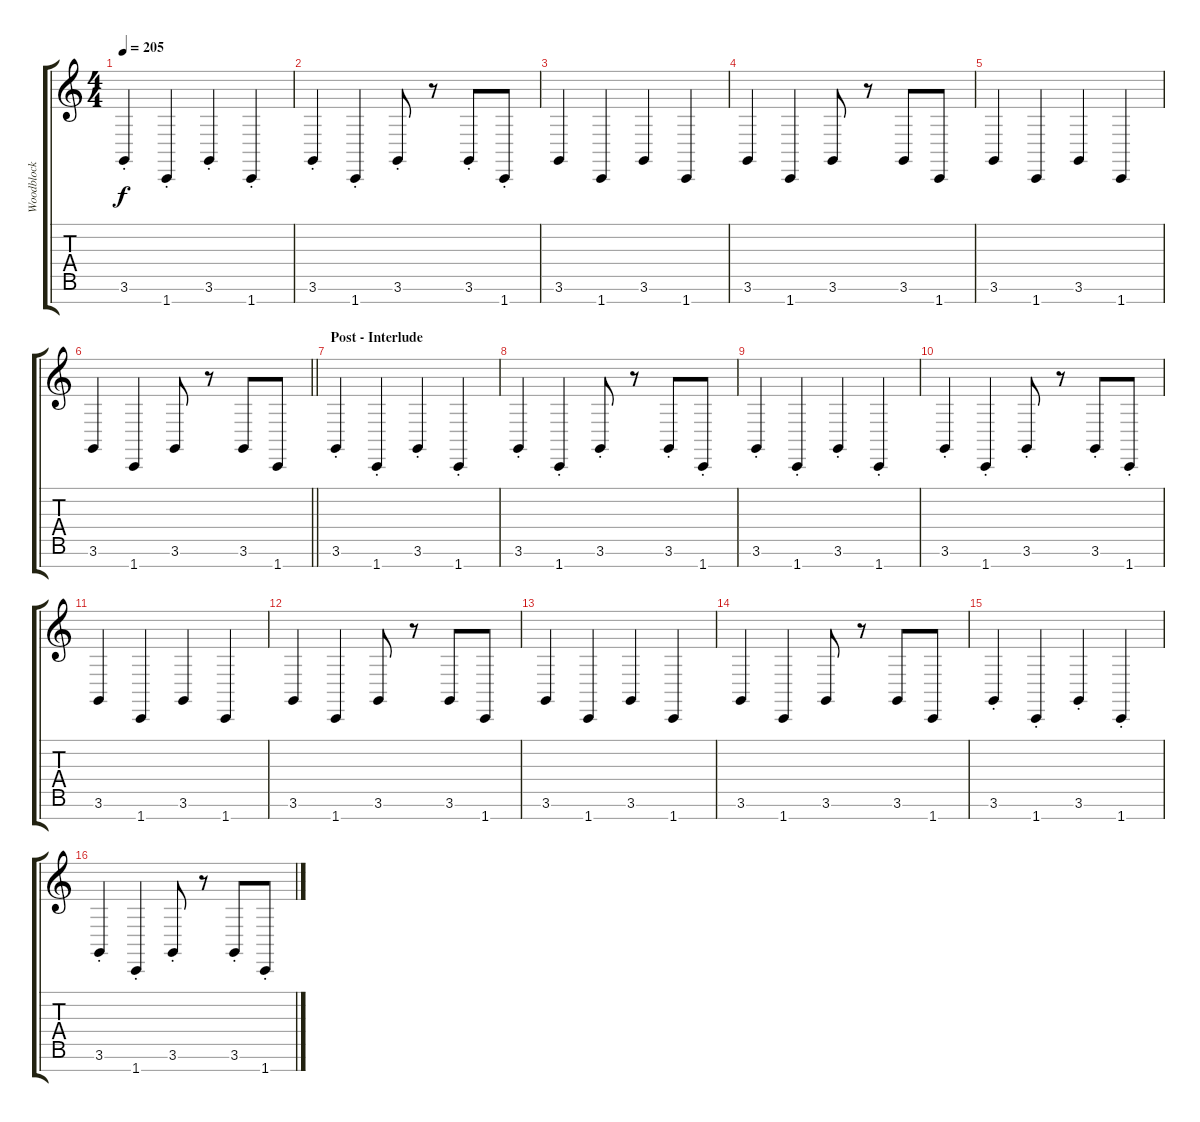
\track ("Woodblock" "Woodblock") {instrument woodblock}
\staff {score tabs}
\tuning (E4 B3 G3 D3 A2 E2 B1) {hide}
\ts (4 4)
\tempo 205
\clef g2
\ks c
3.6{st}.4{dy f} 1.7{st}.4 3.6{st}.4 1.7{st}.4 |
3.6{st}.4 1.7{st}.4 3.6{st}.8 r.8 3.6{st}.8 1.7{st}.8 |
3.6.4 1.7.4 3.6.4 1.7.4 |
3.6.4 1.7.4 3.6.8 r.8 3.6.8 1.7.8 |
3.6.4 1.7.4 3.6.4 1.7.4 |
\barLineRight lightlight
3.6.4 1.7.4 3.6.8 r.8 3.6.8 1.7.8 |
\section ("" "Post - Interlude")
3.6{st}.4 1.7{st}.4 3.6{st}.4 1.7{st}.4 |
3.6{st}.4 1.7{st}.4 3.6{st}.8 r.8 3.6{st}.8 1.7{st}.8 |
3.6{st}.4 1.7{st}.4 3.6{st}.4 1.7{st}.4 |
3.6{st}.4 1.7{st}.4 3.6{st}.8 r.8 3.6{st}.8 1.7{st}.8 |
3.6.4 1.7.4 3.6.4 1.7.4 |
3.6.4 1.7.4 3.6.8 r.8 3.6.8 1.7.8 |
3.6.4 1.7.4 3.6.4 1.7.4 |
3.6.4 1.7.4 3.6.8 r.8 3.6.8 1.7.8 |
3.6{st}.4 1.7{st}.4 3.6{st}.4 1.7{st}.4 |
3.6{st}.4 1.7{st}.4 3.6{st}.8 r.8 3.6{st}.8 1.7{st}.8
